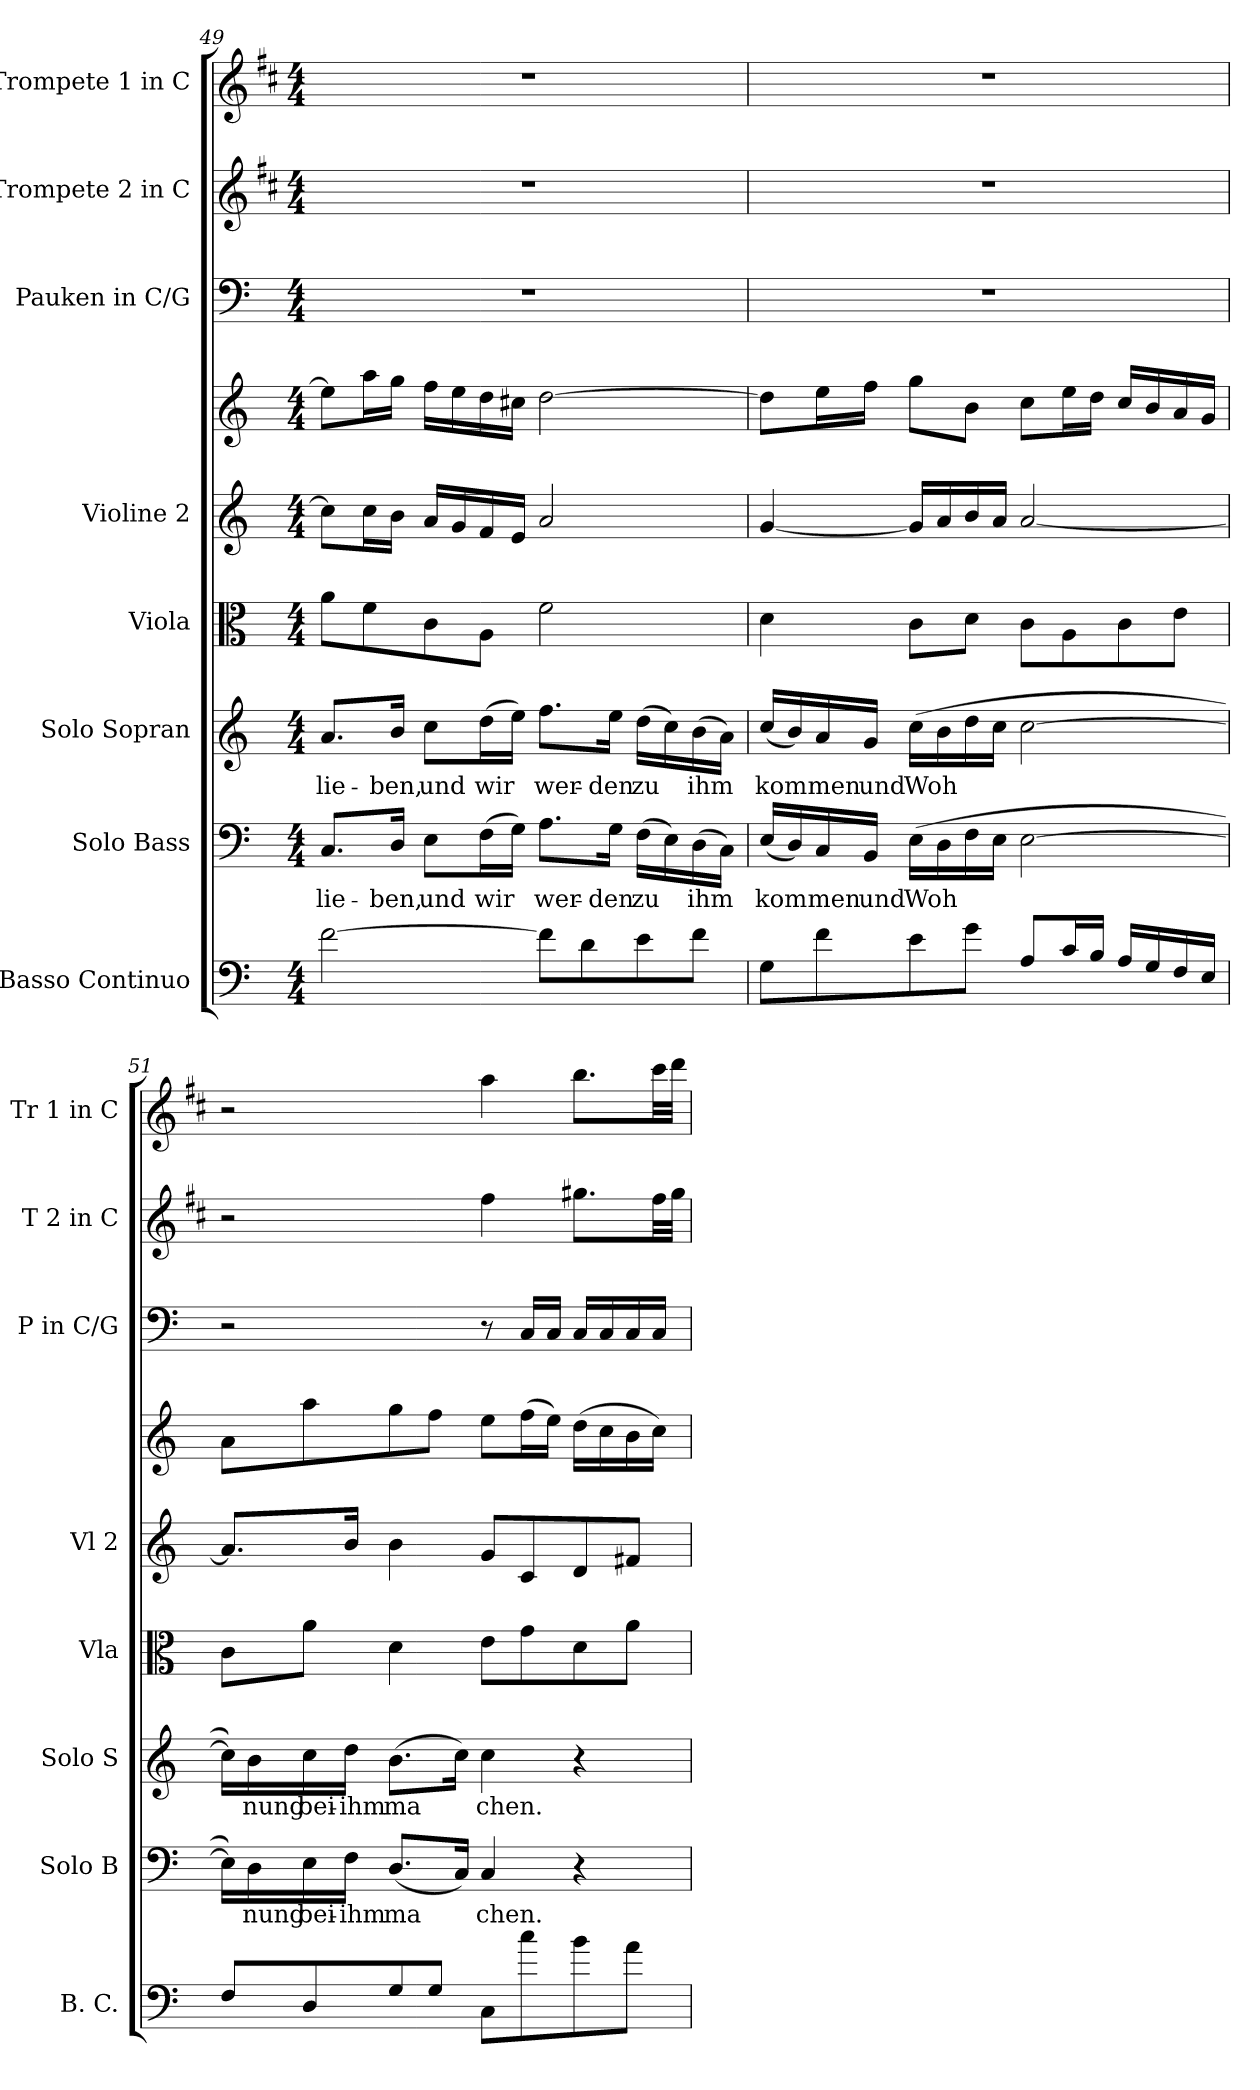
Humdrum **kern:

**kern	**kern	**text	**kern	**text	**kern	**kern	**kern	**kern	**kern	**kern
*part8	*part7	*part7	*part6	*part6	*part5	*part4	*part4	*part3	*part2	*part1
*staff9	*staff8	*staff8	*staff7	*staff7	*staff6	*staff5	*staff4	*staff3	*staff2	*staff1
*I"Basso Continuo	*I"Solo Bass	*	*I"Solo Sopran	*	*I"Viola	*I"Violine 2	*	*I"Pauken in C/G	*I"Trompete 2 in C	*I"Trompete 1 in C
*I'B. C.	*I'Solo B	*	*I'Solo S	*	*I'Vla	*I'Vl 2	*	*I'P in C/G	*I'T 2 in C	*I'Tr 1 in C
!!LO:LB:g=z
*clefF4	*clefF4	*	*clefG2	*	*clefC3	*clefG2	*clefG2	*clefF4	*clefG2	*clefG2
*ITrd7c12	*	*	*	*	*	*	*	*	*ITrd1c2	*ITrd1c2
*k[]	*k[]	*	*k[]	*	*k[]	*k[]	*k[]	*k[]	*k[]	*k[]
*M4/4	*M4/4	*	*M4/4	*	*M4/4	*M4/4	*M4/4	*M4/4	*M4/4	*M4/4
=49	=49	=49	=49	=49	=49	=49	=49	=49	=49	=49
!	!	!LO:LY:b	!	!LO:LY:b	!	!	!	!	!	!
[2F\	8.C/L	lie-	8.a/L	lie-	8a\L	8cc\L]	8ee\L]	1r	1r	1r
.	.	.	.	.	8f\	16cc\L	16aa\L	.	.	.
!	!	!LO:LY:b	!	!LO:LY:b	!	!	!	!	!	!
.	16D/Jk	ben,	16b/Jk	ben,	.	16b\JJ	16gg\JJ	.	.	.
!	!	!LO:LY:b	!	!LO:LY:b	!	!	!	!	!	!
.	8E\L	und	8cc\L	und	8c\	16a/LL	16ff\LL	.	.	.
.	.	.	.	.	.	16g/	16ee\	.	.	.
!	!	!LO:LY:b	!	!LO:LY:b	!	!	!	!	!	!
.	(16F\L	wir	(16dd\L	wir	8A\J	16f/	16dd\	.	.	.
.	16G\JJ)	.	16ee\JJ)	.	.	16e/JJ	16cc#X\JJ	.	.	.
!	!	!LO:LY:b	!	!LO:LY:b	!	!	!	!	!	!
8F\L]	8.A\L	wer-	8.ff\L	wer-	2f\	2a/	[2dd\	.	.	.
8D\	.	.	.	.	.	.	.	.	.	.
!	!	!LO:LY:b	!	!LO:LY:b	!	!	!	!	!	!
.	16G\Jk	den	16ee\Jk	den	.	.	.	.	.	.
!	!	!LO:LY:b	!	!LO:LY:b	!	!	!	!	!	!
8E\	(16F\LL	zu	(16dd\LL	zu	.	.	.	.	.	.
.	16E\)	.	16cc\)	.	.	.	.	.	.	.
!	!	!LO:LY:b	!	!LO:LY:b	!	!	!	!	!	!
8F\J	(16D\	ihm	(16b\	ihm	.	.	.	.	.	.
.	16C\JJ)	.	16a\JJ)	.	.	.	.	.	.	.
=50	=50	=50	=50	=50	=50	=50	=50	=50	=50	=50
!	!	!LO:LY:b	!	!LO:LY:b	!	!	!	!	!	!
8GG\L	(16E/LL	kom	(16cc/LL	kom	4d\	[4g/	8dd\L]	1r	1r	1r
.	16D/)	.	16b/)	.	.	.	.	.	.	.
!	!	!LO:LY:b	!	!LO:LY:b	!	!	!	!	!	!
8F\	16C/	men	16a/	men	.	.	16ee\L	.	.	.
!	!	!LO:LY:b	!	!LO:LY:b	!	!	!	!	!	!
.	16BB/JJ	und	16g/JJ	und	.	.	16ff\JJ	.	.	.
!	!	!LO:LY:b	!	!LO:LY:b	!	!	!	!	!	!
8E\	(16E\LL	Woh	(16cc\LL	Woh	8c\L	16g/LL]	8gg\L	.	.	.
.	16D\	.	16b\	.	.	16a/	.	.	.	.
8G\J	16F\	.	16dd\	.	8d\J	16b/	8b\J	.	.	.
.	16E\JJ	.	16cc\JJ	.	.	16a/JJ	.	.	.	.
8AA/L	[2E\	.	[2cc\	.	8c\L	[2a/	8cc\L	.	.	.
16C/L	.	.	.	.	8A\	.	16ee\L	.	.	.
16BB/JJ	.	.	.	.	.	.	16dd\JJ	.	.	.
16AA/LL	.	.	.	.	8c\	.	16cc/LL	.	.	.
16GG/	.	.	.	.	.	.	16b/	.	.	.
16FF/	.	.	.	.	8e\J	.	16a/	.	.	.
16EE/JJ	.	.	.	.	.	.	16g/JJ	.	.	.
!!LO:PB:g=z
=51	=51	=51	=51	=51	=51	=51	=51	=51	=51	=51
8FF/L	16E\LL])	.	16cc\LL])	.	8c\L	8.a/L]	8a\L	2r	2r	2r
!	!	!LO:LY:b	!	!LO:LY:b	!	!	!	!	!	!
.	16D\	nung	16b\	nung	.	.	.	.	.	.
!	!	!LO:LY:b	!	!LO:LY:b	!	!	!	!	!	!
8DD/	16E\	bei-	16cc\	bei-	8a\J	.	8aa\	.	.	.
!	!	!LO:LY:b	!	!LO:LY:b	!	!	!	!	!	!
.	16F\JJ	ihm	16dd\JJ	ihm	.	16b/Jk	.	.	.	.
!	!	!LO:LY:b	!	!LO:LY:b	!	!	!	!	!	!
8GG/	(8.D/L	ma	(8.b\L	ma	4d\	4b\	8gg\	.	.	.
8GG/J	.	.	.	.	.	.	8ff\J	.	.	.
.	16C/Jk)	.	16cc\Jk)	.	.	.	.	.	.	.
!	!	!LO:LY:b	!	!LO:LY:b	!	!	!	!	!	!
8CC\L	4C/	chen.	4cc\	chen.	8e\L	8g/L	8ee\L	8r	4ee\	4gg\
8c\	.	.	.	.	8g\	8c/	(16ff\L	16C/LL	.	.
.	.	.	.	.	.	.	16ee\JJ)	16C/JJ	.	.
8B\	4r	.	4r	.	8d\	8d/	(16dd\LL	16C/LL	8.ff#X\L	8.aa\L
.	.	.	.	.	.	.	16cc\	16C/	.	.
8A\J	.	.	.	.	8a\J	8f#X/J	16b\	16C/	.	.
.	.	.	.	.	.	.	16cc\JJ)	16C/JJ	32ee\LL	32bb\LL
.	.	.	.	.	.	.	.	.	32ff#\JJJ	32ccc\JJJ
=	=	=	=	=	=	=	=	=	=	=
*-	*-	*-	*-	*-	*-	*-	*-	*-	*-	*-
